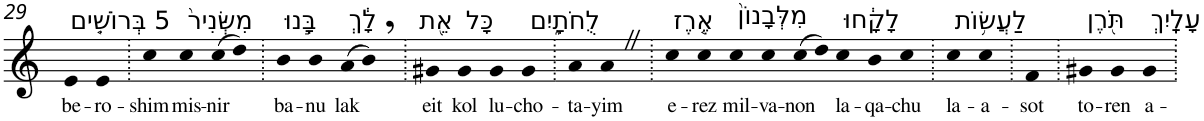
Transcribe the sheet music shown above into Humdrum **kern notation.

**kern	**text
*part1	*part1
*staff1	*staff1
*I"Piano	*
*I'Pno	*
!!LO:PB:g=z
*clefG2	*
*k[]	*
=29	=29
!LO:TX:a:t=5 בְּרוֹשִׁ֤ים	!
!	!LO:LY:b
4e	be-
!	!LO:LY:b
4e	-ro-
=30.	=30.
!	!LO:LY:b
4cc	-shim
!LO:TX:a:t=מִשְּׂנִיר֙	!
!	!LO:LY:b
4cc	mis-
!	!LO:LY:b
(>8cc	-nir
8dd)	.
=31.	=31.
!LO:TX:a:t=בָּ֣נוּ	!
!	!LO:LY:b
4b	ba-
!	!LO:LY:b
4b	-nu
!LO:TX:a:t=לָ֔ךְ	!
!	!LO:LY:b
(>8a	lak
8b,)	.
=32.	=32.
!LO:TX:a:t=אֵ֖ת	!
!	!LO:LY:b
4g#X	eit
!LO:TX:a:t=כָּל	!
!	!LO:LY:b
4g#	kol
!LO:TX:a:t=לֻחֹתָ֑יִם	!
!	!LO:LY:b
4g#	lu-
!	!LO:LY:b
4g#	-cho-
=33.	=33.
!	!LO:LY:b
4a	-ta-
!	!LO:LY:b
4aZ	-yim
=34.	=34.
!LO:TX:a:t=אֶ֤רֶז	!
!	!LO:LY:b
4cc	e-
!	!LO:LY:b
4cc	-rez
!LO:TX:a:t=מִלְּבָנוֹן֙	!
!	!LO:LY:b
4cc	mil-
!	!LO:LY:b
4cc	-va-
!	!LO:LY:b
(>8cc	-non
8dd)	.
!LO:TX:a:t=לָקָ֔חוּ	!
!	!LO:LY:b
4cc	la-
!	!LO:LY:b
4b	-qa-
!	!LO:LY:b
4cc	-chu
=35.	=35.
!LO:TX:a:t=לַעֲשׂ֥וֹת	!
!	!LO:LY:b
4cc	la-
!	!LO:LY:b
4cc	-a-
=36.	=36.
!	!LO:LY:b
4f	-sot
=37.	=37.
!LO:TX:a:t=תֹּ֖רֶן	!
!	!LO:LY:b
4g#X	to-
!	!LO:LY:b
4g#	-ren
!LO:TX:a:t=עָלָֽיִךְ	!
!	!LO:LY:b
4g#	a-
=.	=.
*-	*-
